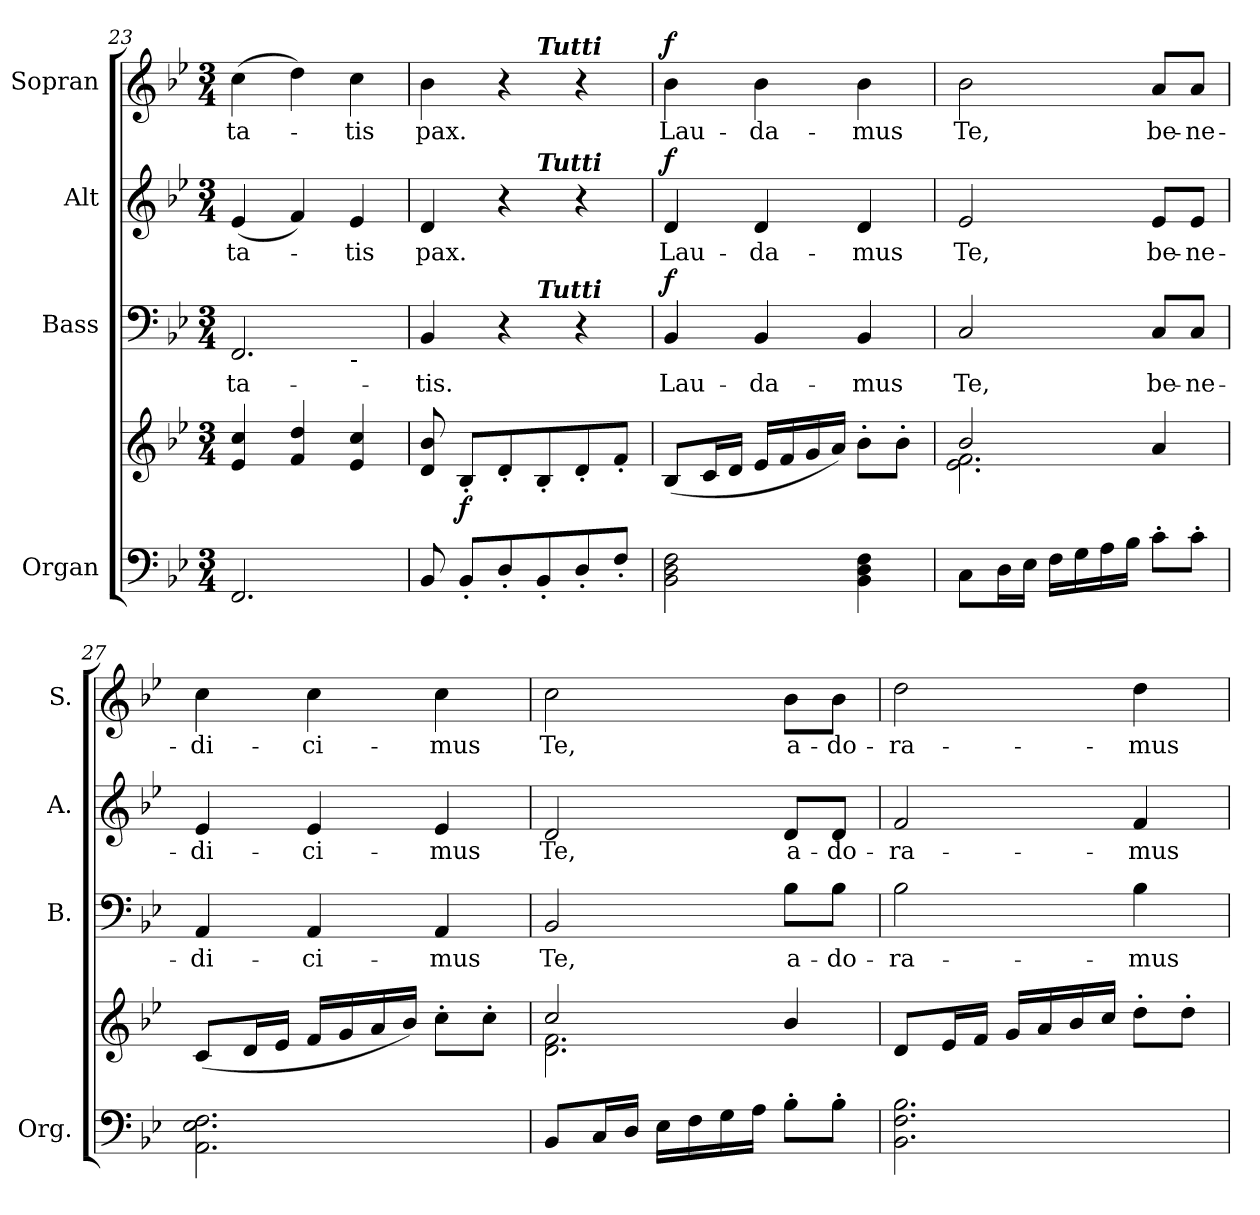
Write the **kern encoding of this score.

**kern	**kern	**dynam	**kern	**text	**dynam	**kern	**text	**dynam	**kern	**text	**dynam
*part4	*part4	*part4	*part3	*part3	*part3	*part2	*part2	*part2	*part1	*part1	*part1
*staff5	*staff4	*staff4/5	*staff3	*staff3	*staff3	*staff2	*staff2	*staff2	*staff1	*staff1	*staff1
*I"Organ	*	*	*I"Bass	*	*	*I"Alt	*	*	*I"Sopran	*	*
*I'Org.	*	*	*I'B.	*	*	*I'A.	*	*	*I'S.	*	*
*clefF4	*clefG2	*	*clefF4	*	*	*clefG2	*	*	*clefG2	*	*
*k[b-e-]	*k[b-e-]	*	*k[b-e-]	*	*	*k[b-e-]	*	*	*k[b-e-]	*	*
*B-:	*B-:	*	*B-:	*	*	*B-:	*	*	*B-:	*	*
*M3/4	*M3/4	*	*M3/4	*	*	*M3/4	*	*	*M3/4	*	*
=23	=23	=23	=23	=23	=23	=23	=23	=23	=23	=23	=23
!	!	!	!	!LO:LY:b:color=#000000	!	!	!	!	!	!	!
!	!	!	!	!	!	!	!LO:LY:b:color=#000000	!	!	!	!
!	!	!	!	!	!	!	!	!	!	!LO:LY:b:color=#000000	!
*	*	*	*^	*	*	*	*	*	*	*	*
2.FFi/	4e-i/ 4cci	.	2.FFi/	2ryy	-ta-	.	(4e-i/	-ta-	.	(4cci\	-ta-	.
.	4fi/ 4ddi	.	.	.	.	.	4fi/)	.	.	4ddi\)	.	.
!	!	!	!	!	!	!	!	!LO:LY:b:color=#000000	!	!	!	!
!	!	!	!	!LO:TX:b:t=-	!	!	!	!	!	!	!	!
!	!	!	!	!	!	!	!	!	!	!	!LO:LY:b:color=#000000	!
.	4e-i/ 4cci	.	.	4ryy	.	.	4e-i/	-tis	.	4cci\	-tis	.
=24	=24	=24	=24	=24	=24	=24	=24	=24	=24	=24	=24	=24
!	!	!	!	!	!LO:LY:b:color=#000000	!	!	!	!	!	!	!
!	!	!	!	!	!	!	!	!LO:LY:b:color=#000000	!	!	!	!
!	!	!	!	!	!	!	!	!	!	!	!LO:LY:b:color=#000000	!
*	*	*	*	*	*	*	*^	*	*	*^	*	*
8BB-i/	8di/ 8b-i	.	4BB-i/	4.ryy	-tis.	.	4di/	4.ryy	pax.	.	4b-i\	4.ryy	pax.	.
8BB-'i/L	8B-'i/L	f	.	.	.	.	.	.	.	.	.	.	.	.
8D'i/	8d'i/	.	4r	.	.	.	4r	.	.	.	4r	.	.	.
!	!	!	!	!	!	!	!	!	!	!	!	!LO:TX:a:Bi:t=Tutti	!	!
!	!	!	!	!	!	!	!	!LO:TX:a:Bi:t=Tutti	!	!	!	!	!	!
!	!	!	!	!LO:TX:a:Bi:t=Tutti	!	!	!	!	!	!	!	!	!	!
8BB-'i/	8B-'i/	.	.	4.ryy	.	.	.	4.ryy	.	.	.	4.ryy	.	.
8D'i/	8d'i/	.	4r	.	.	.	4r	.	.	.	4r	.	.	.
8F'i/J	8f'i/J	.	.	.	.	.	.	.	.	.	.	.	.	.
*	*	*	*v	*v	*	*	*	*	*	*	*v	*v	*	*
*	*	*	*	*	*	*v	*v	*	*	*	*	*
=25	=25	=25	=25	=25	=25	=25	=25	=25	=25	=25	=25
*	*	*	*^	*	*	*^	*	*	*^	*	*
!	!	!	!	!	!LO:LY:b:color=#000000	!	!	!	!	!	!	!	!	!
*	*	*	*v	*v	*	*	*	*	*	*	*v	*v	*	*
*	*	*	*	*	*	*v	*v	*	*	*	*	*
*	*	*	*^	*	*	*^	*	*	*^	*	*
!	!	!	!	!	!	!	!	!	!LO:LY:b:color=#000000	!	!	!	!	!
*	*	*	*v	*v	*	*	*	*	*	*	*v	*v	*	*
*	*	*	*	*	*	*v	*v	*	*	*	*	*
*	*	*	*^	*	*	*^	*	*	*^	*	*
!	!	!	!	!	!	!	!	!	!	!	!	!	!LO:LY:b:color=#000000	!
*	*	*	*v	*v	*	*	*	*	*	*	*v	*v	*	*
*	*	*	*	*	*	*v	*v	*	*	*	*	*
2BB-i\ 2Di 2Fi	(8B-i/L	.	4BB-i/	Lau-	f	4di/	Lau-	f	4b-i\	Lau-	f
.	16ci/L	.	.	.	.	.	.	.	.	.	.
.	16di/JJ	.	.	.	.	.	.	.	.	.	.
!	!	!	!	!LO:LY:b:color=#000000	!	!	!	!	!	!	!
!	!	!	!	!	!	!	!LO:LY:b:color=#000000	!	!	!	!
!	!	!	!	!	!	!	!	!	!	!LO:LY:b:color=#000000	!
.	16e-i/LL	.	4BB-i/	-da-	.	4di/	-da-	.	4b-i\	-da-	.
.	16fi/	.	.	.	.	.	.	.	.	.	.
.	16gi/	.	.	.	.	.	.	.	.	.	.
.	16ai/JJ)	.	.	.	.	.	.	.	.	.	.
!	!	!	!	!LO:LY:b:color=#000000	!	!	!	!	!	!	!
!	!	!	!	!	!	!	!LO:LY:b:color=#000000	!	!	!	!
!	!	!	!	!	!	!	!	!	!	!LO:LY:b:color=#000000	!
4BB-i\ 4Di 4Fi	8b-'i\L	.	4BB-i/	-mus	.	4di/	-mus	.	4b-i\	-mus	.
.	8b-'i\J	.	.	.	.	.	.	.	.	.	.
=26	=26	=26	=26	=26	=26	=26	=26	=26	=26	=26	=26
*	*^	*	*	*	*	*	*	*	*	*	*
!	!	!	!	!	!LO:LY:b:color=#000000	!	!	!	!	!	!	!
!	!	!	!	!	!	!	!	!LO:LY:b:color=#000000	!	!	!	!
!	!	!	!	!	!	!	!	!	!	!	!LO:LY:b:color=#000000	!
8Ci\L	2b-i/	2.e-i\ 2.fi	.	2Ci/	Te,	.	2e-i/	Te,	.	2b-i\	Te,	.
16Di\L	.	.	.	.	.	.	.	.	.	.	.	.
16E-i\JJ	.	.	.	.	.	.	.	.	.	.	.	.
16Fi\LL	.	.	.	.	.	.	.	.	.	.	.	.
16Gi\	.	.	.	.	.	.	.	.	.	.	.	.
16Ai\	.	.	.	.	.	.	.	.	.	.	.	.
16B-i\JJ	.	.	.	.	.	.	.	.	.	.	.	.
!	!	!	!	!	!LO:LY:b:color=#000000	!	!	!	!	!	!	!
!	!	!	!	!	!	!	!	!LO:LY:b:color=#000000	!	!	!	!
!	!	!	!	!	!	!	!	!	!	!	!LO:LY:b:color=#000000	!
8c'i\L	4ai/	.	.	8Ci/L	be-	.	8e-i/L	be-	.	8ai/L	be-	.
!	!	!	!	!	!LO:LY:b:color=#000000	!	!	!	!	!	!	!
!	!	!	!	!	!	!	!	!LO:LY:b:color=#000000	!	!	!	!
!	!	!	!	!	!	!	!	!	!	!	!LO:LY:b:color=#000000	!
8c'i\J	.	.	.	8Ci/J	-ne-	.	8e-i/J	-ne-	.	8ai/J	-ne-	.
*	*v	*v	*	*	*	*	*	*	*	*	*	*
!!LO:LB:g=z
=27	=27	=27	=27	=27	=27	=27	=27	=27	=27	=27	=27
!	!	!	!	!LO:LY:b:color=#000000	!	!	!	!	!	!	!
!	!	!	!	!	!	!	!LO:LY:b:color=#000000	!	!	!	!
!	!	!	!	!	!	!	!	!	!	!LO:LY:b:color=#000000	!
2.AAi\ 2.E-i 2.Fi	(8ci/L	.	4AAi/	-di-	.	4e-i/	-di-	.	4cci\	-di-	.
.	16di/L	.	.	.	.	.	.	.	.	.	.
.	16e-i/JJ	.	.	.	.	.	.	.	.	.	.
!	!	!	!	!LO:LY:b:color=#000000	!	!	!	!	!	!	!
!	!	!	!	!	!	!	!LO:LY:b:color=#000000	!	!	!	!
!	!	!	!	!	!	!	!	!	!	!LO:LY:b:color=#000000	!
.	16fi/LL	.	4AAi/	-ci-	.	4e-i/	-ci-	.	4cci\	-ci-	.
.	16gi/	.	.	.	.	.	.	.	.	.	.
.	16ai/	.	.	.	.	.	.	.	.	.	.
.	16b-i/JJ)	.	.	.	.	.	.	.	.	.	.
!	!	!	!	!LO:LY:b:color=#000000	!	!	!	!	!	!	!
!	!	!	!	!	!	!	!LO:LY:b:color=#000000	!	!	!	!
!	!	!	!	!	!	!	!	!	!	!LO:LY:b:color=#000000	!
.	8cc'i\L	.	4AAi/	-mus	.	4e-i/	-mus	.	4cci\	-mus	.
.	8cc'i\J	.	.	.	.	.	.	.	.	.	.
=28	=28	=28	=28	=28	=28	=28	=28	=28	=28	=28	=28
*	*^	*	*	*	*	*	*	*	*	*	*
!	!	!	!	!	!LO:LY:b:color=#000000	!	!	!	!	!	!	!
!	!	!	!	!	!	!	!	!LO:LY:b:color=#000000	!	!	!	!
!	!	!	!	!	!	!	!	!	!	!	!LO:LY:b:color=#000000	!
8BB-i/L	2cci/	2.di\ 2.fi	.	2BB-i/	Te,	.	2di/	Te,	.	2cci\	Te,	.
16Ci/L	.	.	.	.	.	.	.	.	.	.	.	.
16Di/JJ	.	.	.	.	.	.	.	.	.	.	.	.
16E-i\LL	.	.	.	.	.	.	.	.	.	.	.	.
16Fi\	.	.	.	.	.	.	.	.	.	.	.	.
16Gi\	.	.	.	.	.	.	.	.	.	.	.	.
16Ai\JJ	.	.	.	.	.	.	.	.	.	.	.	.
!	!	!	!	!	!LO:LY:b:color=#000000	!	!	!	!	!	!	!
!	!	!	!	!	!	!	!	!LO:LY:b:color=#000000	!	!	!	!
!	!	!	!	!	!	!	!	!	!	!	!LO:LY:b:color=#000000	!
8B-'i\L	4b-i/	.	.	8B-i\L	a-	.	8di/L	a-	.	8b-i\L	a-	.
!	!	!	!	!	!LO:LY:b:color=#000000	!	!	!	!	!	!	!
!	!	!	!	!	!	!	!	!LO:LY:b:color=#000000	!	!	!	!
!	!	!	!	!	!	!	!	!	!	!	!LO:LY:b:color=#000000	!
8B-'i\J	.	.	.	8B-i\J	-do-	.	8di/J	-do-	.	8b-i\J	-do-	.
*	*v	*v	*	*	*	*	*	*	*	*	*	*
=29	=29	=29	=29	=29	=29	=29	=29	=29	=29	=29	=29
!	!	!	!	!LO:LY:b:color=#000000	!	!	!	!	!	!	!
!	!	!	!	!	!	!	!LO:LY:b:color=#000000	!	!	!	!
!	!	!	!	!	!	!	!	!	!	!LO:LY:b:color=#000000	!
2.BB-i\ 2.Fi 2.B-i	8di/L	.	2B-i\	-ra-	.	2fi/	-ra-	.	2ddi\	-ra-	.
.	16e-i/L	.	.	.	.	.	.	.	.	.	.
.	16fi/JJ	.	.	.	.	.	.	.	.	.	.
.	16gi/LL	.	.	.	.	.	.	.	.	.	.
.	16ai/	.	.	.	.	.	.	.	.	.	.
.	16b-i/	.	.	.	.	.	.	.	.	.	.
.	16cci/JJ	.	.	.	.	.	.	.	.	.	.
!	!	!	!	!LO:LY:b:color=#000000	!	!	!	!	!	!	!
!	!	!	!	!	!	!	!LO:LY:b:color=#000000	!	!	!	!
!	!	!	!	!	!	!	!	!	!	!LO:LY:b:color=#000000	!
.	8dd'i\L	.	4B-i\	-mus	.	4fi/	-mus	.	4ddi\	-mus	.
.	8dd'i\J	.	.	.	.	.	.	.	.	.	.
=	=	=	=	=	=	=	=	=	=	=	=
*-	*-	*-	*-	*-	*-	*-	*-	*-	*-	*-	*-
